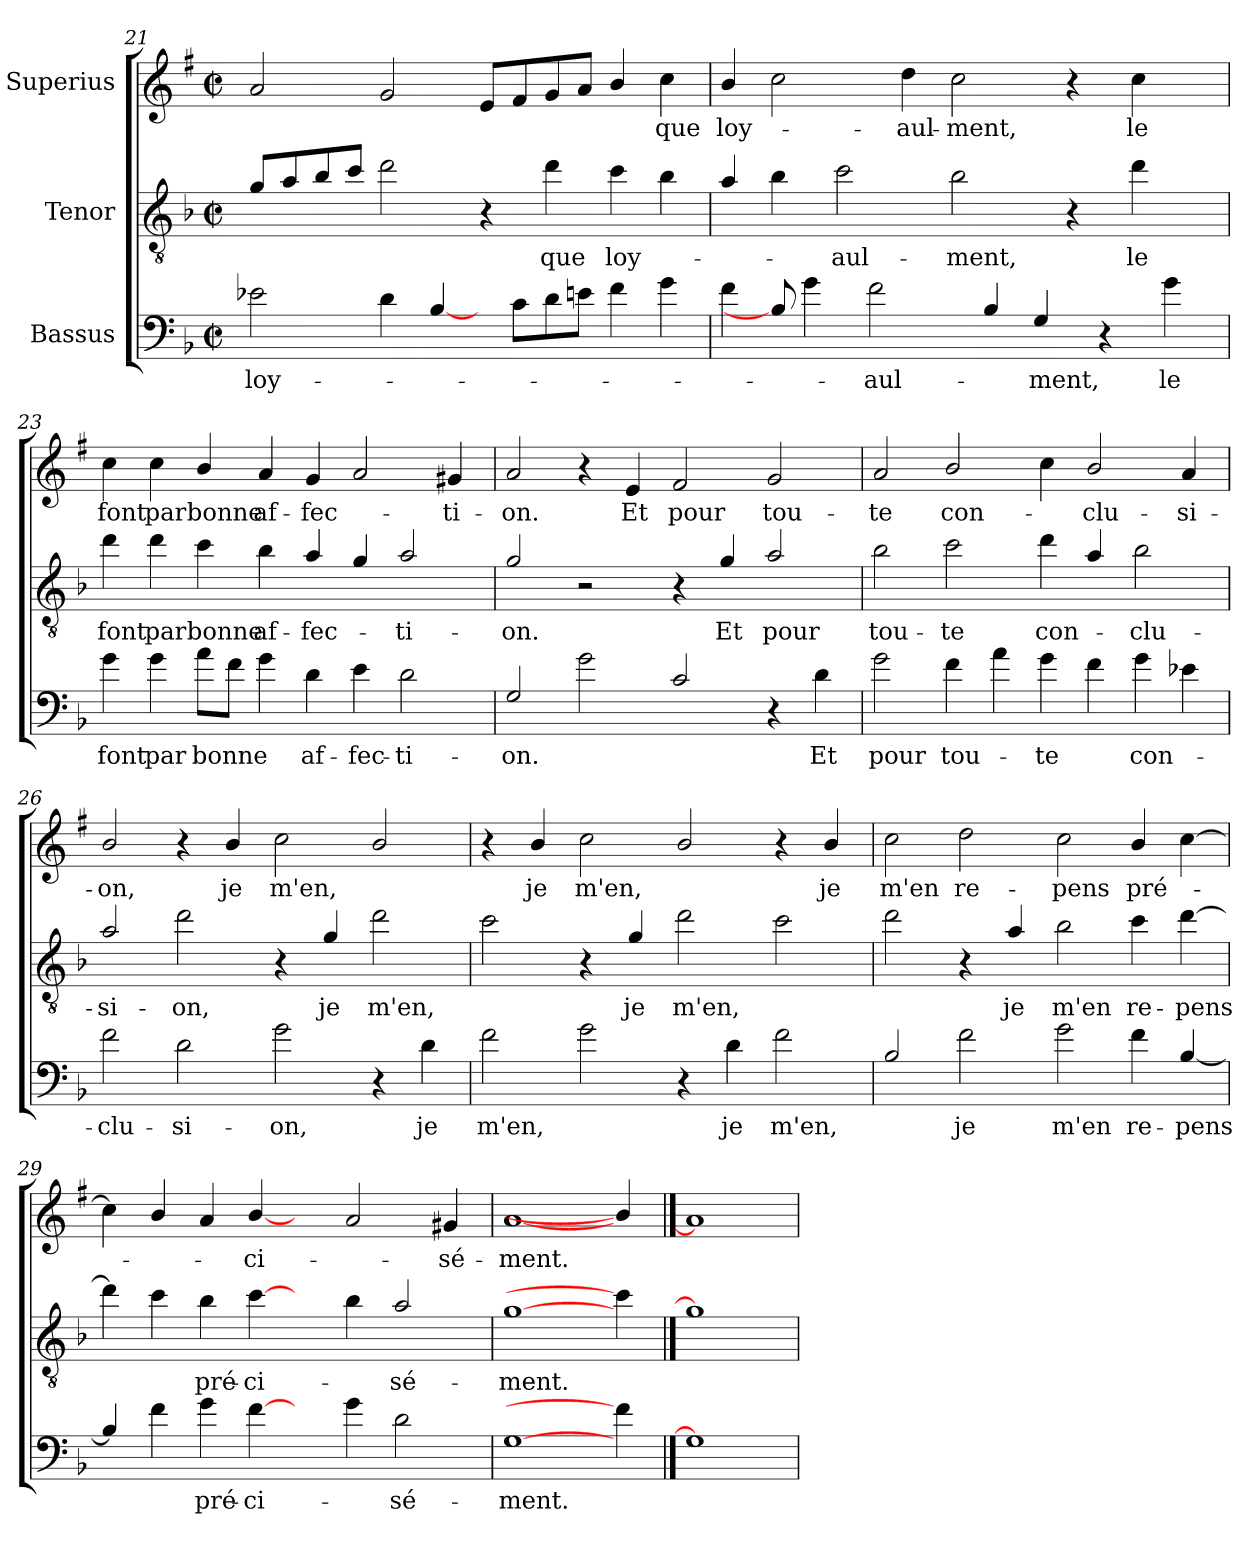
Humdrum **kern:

**kern	**text	**kern	**text	**kern	**text
*part3	*part3	*part2	*part2	*part1	*part1
*staff3	*staff3	*staff2	*staff2	*staff1	*staff1
*I"Bassus	*	*I"Tenor	*	*I"Superius	*
*clefF4	*	*clefGv2	*	*clefG2	*
*ITrd12c21	*	*ITrd8c14	*	*ITrd1c2	*
*k[b-]	*	*k[b-]	*	*k[b-]	*
*F:	*	*F:	*	*F:	*
*M2/2	*	*M2/2	*	*M2/2	*
*met(c|)	*	*met(c|)	*	*met(c|)	*
=21	=21	=21	=21	=21	=21
2E-X\	loy-	8G/L	.	2g/	.
.	.	8A/	.	.	.
.	.	8B-/	.	.	.
.	.	8c/J	.	.	.
4D\	.	2d\	.	2f/	.
[4BB-/	.	.	.	.	.
8ryy	.	4r	.	8d/L	.
8C\L	.	.	.	8e/	.
8D\	.	4d\	que	8f/	.
8En\J	.	.	.	8g/J	.
4F\	.	4c\	loy-	4a/	.
4G\	.	4B-\	.	4b-\	que
!!LO:LB:g=z
=22	=22	=22	=22	=22	=22
4F\	.	4A/	.	4a/	loy-
8BB-/]	.	4B-\	.	2b-\	.
4G\	.	.	.	.	.
.	.	2c\	-aul-	.	.
2F\	-aul-	.	.	.	.
.	.	.	.	4cc\	-aul-
.	.	2B-\	-ment,	2b-\	-ment,
4BB-/	.	.	.	.	.
4GG/	-ment,	.	.	.	.
.	.	4r	.	4r	.
4r	.	.	.	.	.
.	.	4d\	le	4b-\	le
4G\	le	.	.	.	.
.	.	8ryy	.	8ryy	.
=23	=23	=23	=23	=23	=23
4G\	font	4d\	font	4b-\	font
4G\	par	4d\	par	4b-\	par
8A\L	bonne	4c\	bonne	4a/	bonne
8F\J	.	.	.	.	.
4G\	.	4B-\	af-	4g/	af-
4D\	af-	4A/	-fec-	4f/	-fec-
4E\	-fec-	4G/	.	2g/	.
2D\	-ti-	2A/	-ti-	.	.
.	.	.	.	4f#X/	-ti-
=24	=24	=24	=24	=24	=24
2GG/	-on.	2G/	-on.	2g/	-on.
2G\	.	2r	.	4r	.
.	.	.	.	4d/	Et
2C/	.	4r	.	2e/	pour
.	.	4G/	Et	.	.
4r	.	2A/	pour	2f/	tou-
4D\	Et	.	.	.	.
=25	=25	=25	=25	=25	=25
2G\	pour	2B-\	tou-	2g/	-te
4F\	tou-	2c\	-te	2a/	con-
4A\	.	.	.	.	.
4G\	-te	4d\	con-	4b-\	.
4F\	.	4A/	.	2a/	-clu-
4G\	con-	2B-\	-clu-	.	.
4E-X\	.	.	.	4g/	-si-
!!LO:LB:g=z
=26	=26	=26	=26	=26	=26
2F\	-clu-	2A/	-si-	2a/	-on,
2D\	-si-	2d\	-on,	4r	.
.	.	.	.	4a/	je
2G\	-on,	4r	.	2b-\	m'en,
.	.	4G/	je	.	.
4r	.	2d\	m'en,	2a/	.
4D\	je	.	.	.	.
=27	=27	=27	=27	=27	=27
2F\	m'en,	2c\	.	4r	.
.	.	.	.	4a/	je
2G\	.	4r	.	2b-\	m'en,
.	.	4G/	je	.	.
4r	.	2d\	m'en,	2a/	.
4D\	je	.	.	.	.
2F\	m'en,	2c\	.	4r	.
.	.	.	.	4a/	je
=28	=28	=28	=28	=28	=28
2BB-/	.	2d\	.	2b-\	m'en
2F\	je	4r	.	2cc\	re-
.	.	4A/	je	.	.
2G\	m'en	2B-\	m'en	2b-\	-pens
4F\	re-	4c\	re-	4a/	pré-
[4BB-/	-pens	[4d\	-pens	[4b-\	.
=29	=29	=29	=29	=29	=29
4BB-/]	.	4d\]	.	4b-\]	.
4F\	.	4c\	.	4a/	.
4G\	pré-	4B-\	pré-	4g/	.
[4F\	-ci-	[4c\	-ci-	[4a/	-ci-
4ryy	.	4ryy	.	4ryy	.
4G\	.	4B-\	.	2g/	.
2D\	-sé-	2A/	-sé-	.	.
.	.	.	.	4f#X/	-sé-
=30	=30	=30	=30	=30	=30
[1GG	-ment.	[1G	-ment.	[1g	-ment.
4F\]	.	4c\]	.	4a/]	.
==31	==31	==31	==31	==31	==31
1GG]	.	1G]	.	1g]	.
=	=	=	=	=	=
*-	*-	*-	*-	*-	*-
